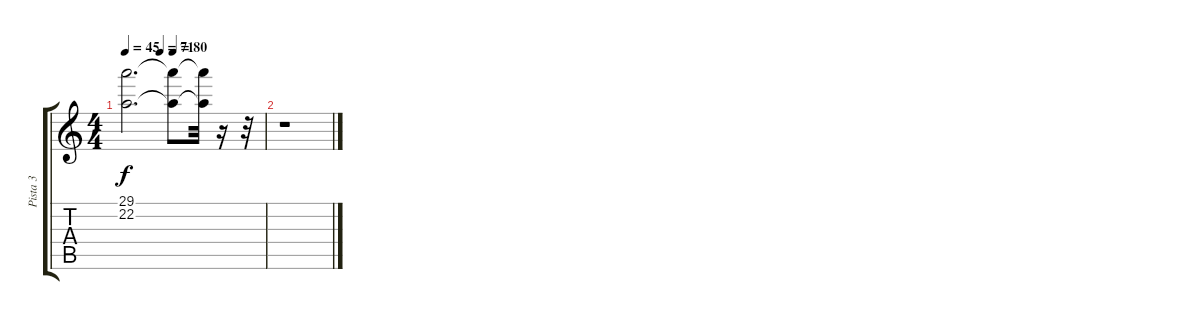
\track ("Pista 3" "Pista 3") {instrument synthstrings1}
\staff {score tabs}
\tuning (E4 B3 G3 D3 A2 E2) {hide}
\ts (4 4)
\tempo 45
\tempo (71 0.25)
\tempo (80 0.34375)
\clef g2
\ks c
(29.1{t} 22.2{t}).2{d dy f} (29.1{t} 22.2{t}).8 (29.1{t} 22.2{t}).32 r.16 r.32 |
r.1
